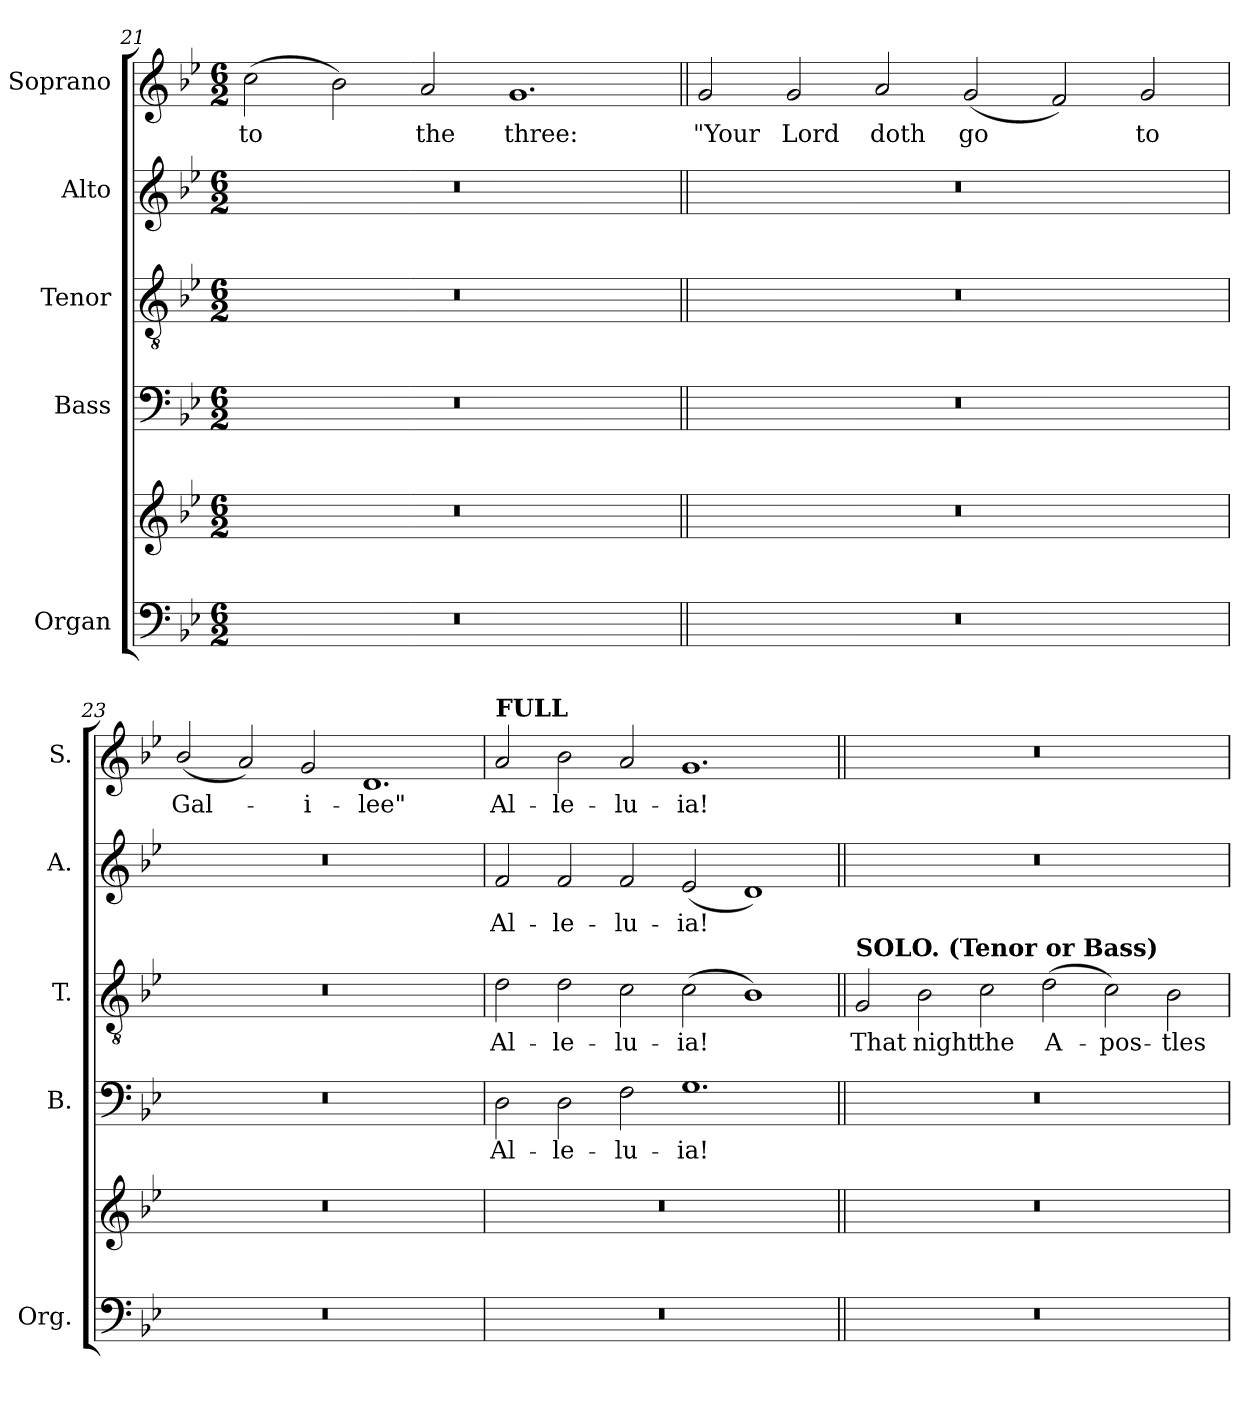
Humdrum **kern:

**kern	**kern	**kern	**text	**kern	**text	**kern	**text	**kern	**text
*part5	*part5	*part4	*part4	*part3	*part3	*part2	*part2	*part1	*part1
*staff6	*staff5	*staff4	*staff4	*staff3	*staff3	*staff2	*staff2	*staff1	*staff1
*I"Organ	*	*I"Bass	*	*I"Tenor	*	*I"Alto	*	*I"Soprano	*
*I'Org.	*	*I'B.	*	*I'T.	*	*I'A.	*	*I'S.	*
*clefF4	*clefG2	*clefF4	*	*clefGv2	*	*clefG2	*	*clefG2	*
*	*	*	*	*ITrd7c12	*	*	*	*	*
*k[b-e-]	*k[b-e-]	*k[b-e-]	*	*k[b-e-]	*	*k[b-e-]	*	*k[b-e-]	*
*B-:	*B-:	*B-:	*	*B-:	*	*B-:	*	*B-:	*
*M6/2	*M6/2	*M6/2	*	*M6/2	*	*M6/2	*	*M6/2	*
=21	=21	=21	=21	=21	=21	=21	=21	=21	=21
!LO:N:vis=1	!LO:N:vis=1	!LO:N:vis=1	!	!LO:N:vis=1	!	!LO:N:vis=1	!	!	!
!	!	!	!	!	!	!	!	!	!LO:LY:b:color=#000000
0.r	0.r	0.r	.	0.r	.	0.r	.	(2cci\	-to
.	.	.	.	.	.	.	.	2b-i\)	.
!	!	!	!	!	!	!	!	!	!LO:LY:b:color=#000000
.	.	.	.	.	.	.	.	2ai/	the
!	!	!	!	!	!	!	!	!	!LO:LY:b:color=#000000
.	.	.	.	.	.	.	.	1.gi	three:
!!LO:LB:g=z
=22||	=22||	=22||	=22||	=22||	=22||	=22||	=22||	=22||	=22||
!LO:N:vis=1	!LO:N:vis=1	!LO:N:vis=1	!	!LO:N:vis=1	!	!LO:N:vis=1	!	!	!
!	!	!	!	!	!	!	!	!	!LO:LY:b:color=#000000
0.r	0.r	0.r	.	0.r	.	0.r	.	2gi/	"Your
!	!	!	!	!	!	!	!	!	!LO:LY:b:color=#000000
.	.	.	.	.	.	.	.	2gi/	Lord
!	!	!	!	!	!	!	!	!	!LO:LY:b:color=#000000
.	.	.	.	.	.	.	.	2ai/	doth
!	!	!	!	!	!	!	!	!	!LO:LY:b:color=#000000
.	.	.	.	.	.	.	.	(2gi/	go
.	.	.	.	.	.	.	.	2fi/)	.
!	!	!	!	!	!	!	!	!	!LO:LY:b:color=#000000
.	.	.	.	.	.	.	.	2gi/	to
=23	=23	=23	=23	=23	=23	=23	=23	=23	=23
!LO:N:vis=1	!LO:N:vis=1	!LO:N:vis=1	!	!LO:N:vis=1	!	!LO:N:vis=1	!	!	!
!	!	!	!	!	!	!	!	!	!LO:LY:b:color=#000000
0.r	0.r	0.r	.	0.r	.	0.r	.	(2b-i/	Gal-
.	.	.	.	.	.	.	.	2ai/)	.
!	!	!	!	!	!	!	!	!	!LO:LY:b:color=#000000
.	.	.	.	.	.	.	.	2gi/	-i-
!	!	!	!	!	!	!	!	!	!LO:LY:b:color=#000000
.	.	.	.	.	.	.	.	1.di	-lee"
=24	=24	=24	=24	=24	=24	=24	=24	=24	=24
!LO:N:vis=1	!LO:N:vis=1	!	!	!	!	!	!	!	!
!	!	!	!LO:LY:b:color=#000000	!	!	!	!	!	!
!	!	!	!	!	!LO:LY:b:color=#000000	!	!	!	!
!	!	!	!	!	!	!	!LO:LY:b:color=#000000	!	!
!	!	!	!	!	!	!	!	!LO:TX:a:B:t=FULL	!
!	!	!	!	!	!	!	!	!	!LO:LY:b:color=#000000
0.r	0.r	2Di\	Al-	2Di\	Al-	2fi/	Al-	2ai/	Al-
!	!	!	!LO:LY:b:color=#000000	!	!	!	!	!	!
!	!	!	!	!	!LO:LY:b:color=#000000	!	!	!	!
!	!	!	!	!	!	!	!LO:LY:b:color=#000000	!	!
!	!	!	!	!	!	!	!	!	!LO:LY:b:color=#000000
.	.	2Di\	-le-	2Di\	-le-	2fi/	-le-	2b-i\	-le-
!	!	!	!LO:LY:b:color=#000000	!	!	!	!	!	!
!	!	!	!	!	!LO:LY:b:color=#000000	!	!	!	!
!	!	!	!	!	!	!	!LO:LY:b:color=#000000	!	!
!	!	!	!	!	!	!	!	!	!LO:LY:b:color=#000000
.	.	2Fi\	-lu-	2Ci\	-lu-	2fi/	-lu-	2ai/	-lu-
!	!	!	!LO:LY:b:color=#000000	!	!	!	!	!	!
!	!	!	!	!	!LO:LY:b:color=#000000	!	!	!	!
!	!	!	!	!	!	!	!LO:LY:b:color=#000000	!	!
!	!	!	!	!	!	!	!	!	!LO:LY:b:color=#000000
.	.	1.Gi	-ia!	(2Ci\	-ia!	(2e-i/	-ia!	1.gi	-ia!
.	.	.	.	1BB-i)	.	1di)	.	.	.
!!LO:LB:g=z
=25||	=25||	=25||	=25||	=25||	=25||	=25||	=25||	=25||	=25||
!LO:N:vis=1	!LO:N:vis=1	!LO:N:vis=1	!	!	!	!	!	!	!
!	!	!	!	!LO:TX:a:B:t=SOLO. (Tenor or Bass)	!	!	!	!	!
!	!	!	!	!	!LO:LY:b:color=#000000	!LO:N:vis=1	!	!LO:N:vis=1	!
0.r	0.r	0.r	.	2GGi/	That	0.r	.	0.r	.
!	!	!	!	!	!LO:LY:b:color=#000000	!	!	!	!
.	.	.	.	2BB-i\	night	.	.	.	.
!	!	!	!	!	!LO:LY:b:color=#000000	!	!	!	!
.	.	.	.	2Ci\	the	.	.	.	.
!	!	!	!	!	!LO:LY:b:color=#000000	!	!	!	!
.	.	.	.	(2Di\	A-	.	.	.	.
!	!	!	!	!	!LO:LY:b:color=#000000	!	!	!	!
.	.	.	.	2Ci\)	-pos-	.	.	.	.
!	!	!	!	!	!LO:LY:b:color=#000000	!	!	!	!
.	.	.	.	2BB-i\	-tles	.	.	.	.
=	=	=	=	=	=	=	=	=	=
*-	*-	*-	*-	*-	*-	*-	*-	*-	*-
